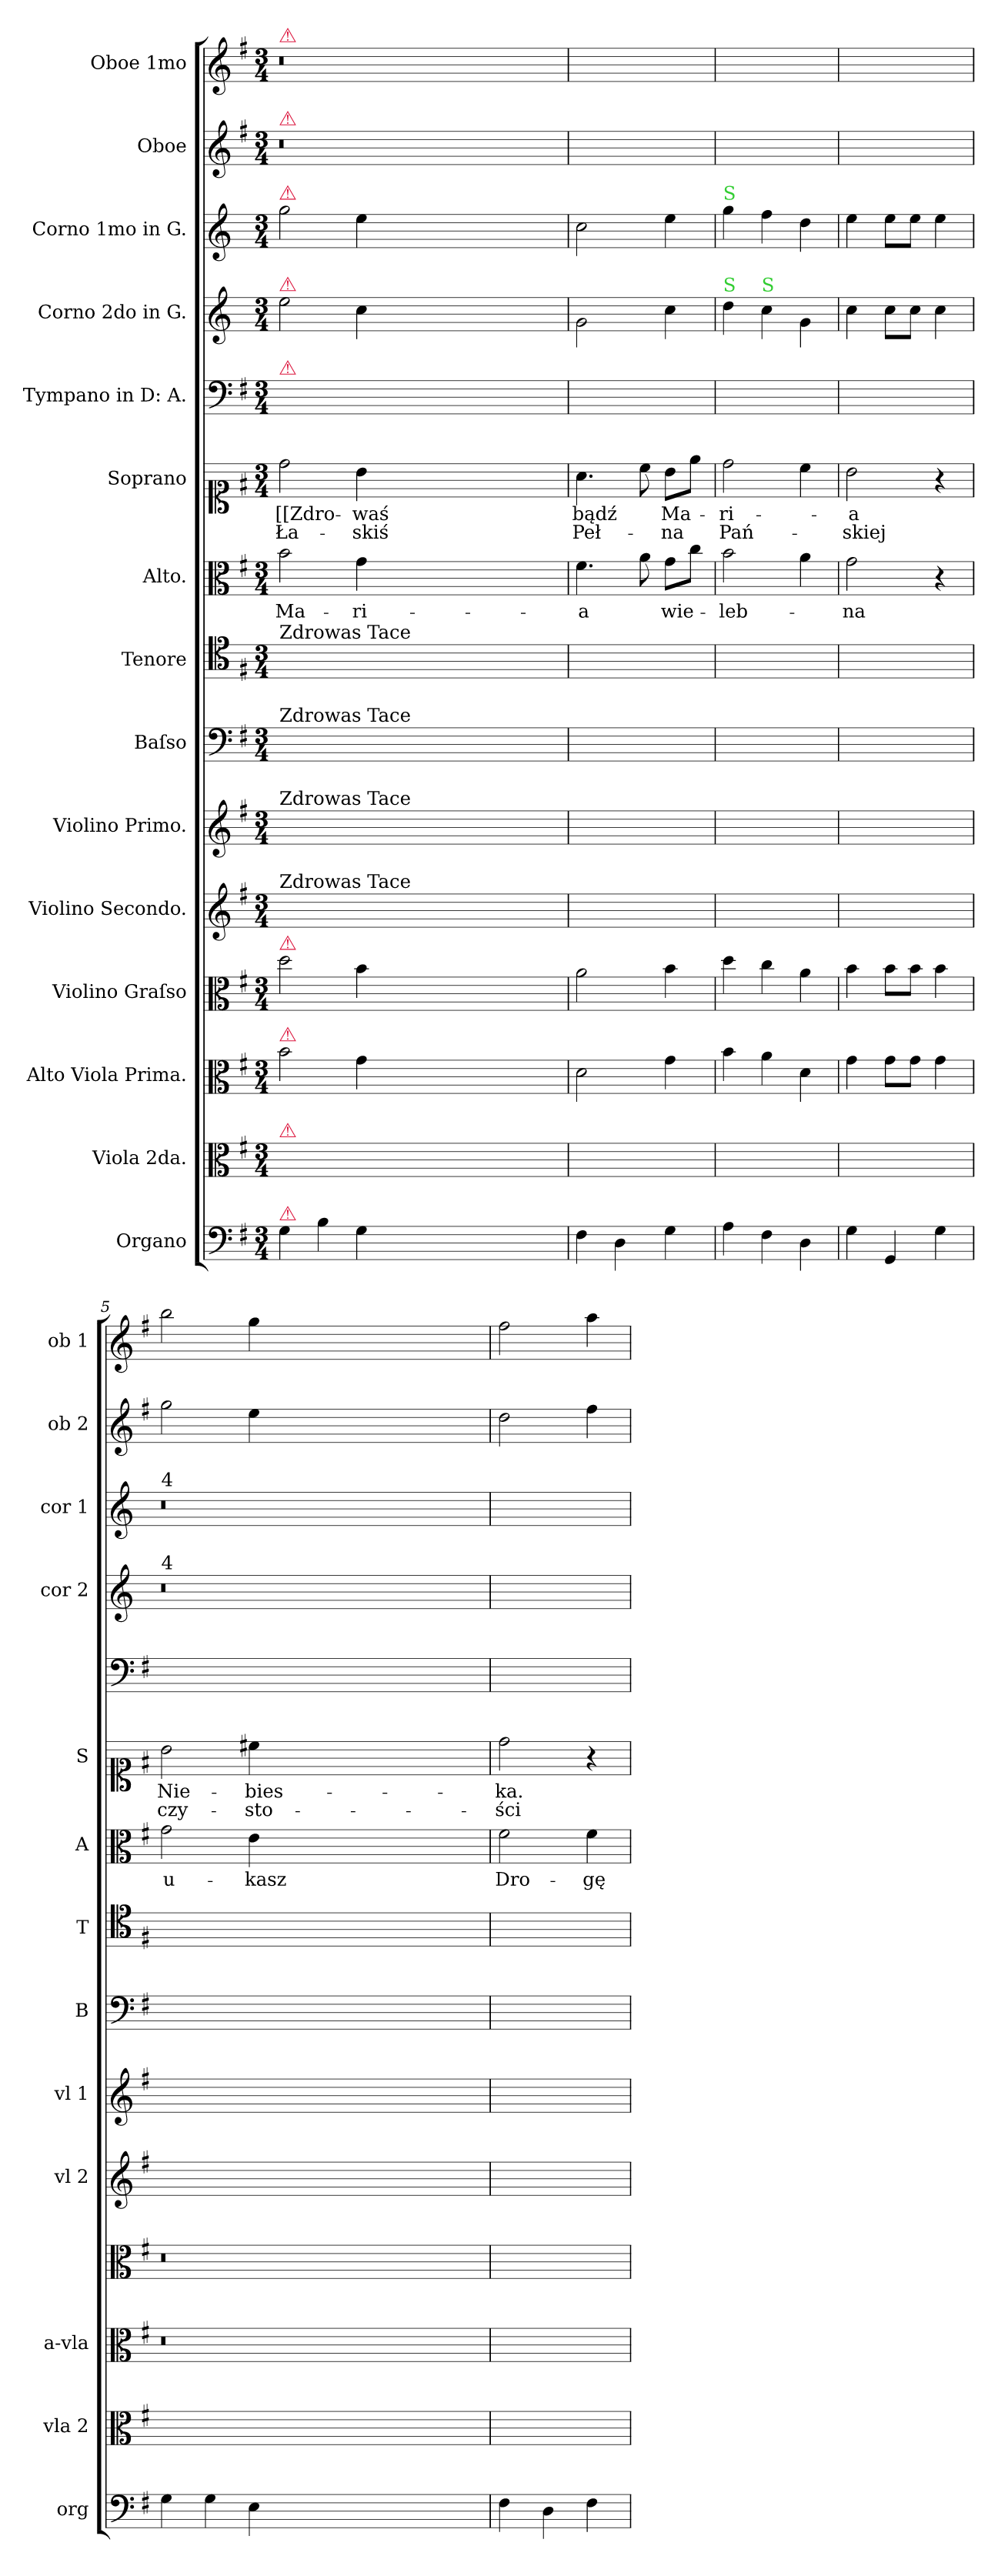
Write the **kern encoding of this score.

**kern	**dynam	**kern	**kern	**kern	**kern	**kern	**kern	**kern	**kern	**text	**kern	**text	**text	**kern	**kern	**kern	**kern	**kern
*part15	*part15	*part14	*part13	*part12	*part11	*part10	*part9	*part8	*part7	*part7	*part6	*part6	*part6	*part5	*part4	*part3	*part2	*part1
*staff15	*staff15	*staff14	*staff13	*staff12	*staff11	*staff10	*staff9	*staff8	*staff7	*staff7	*staff6	*staff6	*staff6	*staff5	*staff4	*staff3	*staff2	*staff1
*I"Organo	*	*I"Viola 2da.	*I"Alto Viola Prima.	*I"Violino Graſso	*I"Violino Secondo.	*I"Violino Primo.	*I"Baſso	*I"Tenore	*I"Alto.	*	*I"Soprano	*	*	*I"Tympano in D: A.	*I"Corno 2do in G.	*I"Corno 1mo in G.	*I"Oboe	*I"Oboe 1mo
*I'org	*	*I'vla 2	*I'a-vla	*	*I'vl 2	*I'vl 1	*I'B	*I'T	*I'A	*	*I'S	*	*	*	*I'cor 2	*I'cor 1	*I'ob 2	*I'ob 1
*clefF4	*	*clefC3	*clefC3	*clefC3	*clefG2	*clefG2	*clefF4	*clefC4	*clefC3	*	*clefC1	*	*	*clefF4	*clefG2	*clefG2	*clefG2	*clefG2
*	*	*	*	*	*	*	*	*	*	*	*	*	*	*	*ITrd3c5	*ITrd3c5	*	*
*k[f#]	*	*k[f#]	*k[f#]	*k[f#]	*k[f#]	*k[f#]	*k[f#]	*k[f#]	*k[f#]	*	*k[f#]	*	*	*k[f#]	*k[f#]	*k[f#]	*k[f#]	*k[f#]
*G:	*	*G:	*G:	*G:	*G:	*G:	*G:	*G:	*G:	*	*G:	*	*	*G:	*G:	*G:	*G:	*G:
*M3/4	*	*M3/4	*M3/4	*M3/4	*M3/4	*M3/4	*M3/4	*M3/4	*M3/4	*	*M3/4	*	*	*M3/4	*M3/4	*M3/4	*M3/4	*M3/4
=1	=1	=1	=1	=1	=1	=1	=1	=1	=1	=1	=1	=1	=1	=1	=1	=1	=1	=1
!	!	!	!	!	!	!	!	!	!	!	!	!	!	!	!	!	!	!LO:TX:a:color=crimson:t=⚠
!	!	!	!	!	!	!	!	!	!	!	!	!	!	!	!	!	!LO:TX:a:color=crimson:t=⚠	!
!	!	!	!	!	!	!	!	!	!	!	!	!	!	!	!	!LO:TX:a:color=crimson:t=⚠	!	!
!	!	!	!	!	!	!	!	!	!	!	!	!	!	!	!LO:TX:a:color=crimson:t=⚠	!	!	!
!	!	!	!	!	!	!	!	!	!	!	!	!	!	!LO:TX:a:color=crimson:t=⚠	!	!	!	!
!	!	!	!	!	!	!	!	!LO:TX:a:t=Zdrowas Tace	!	!	!	!	!	!	!	!	!	!
!	!	!	!	!	!	!	!LO:TX:a:t=Zdrowas Tace	!	!	!	!	!	!	!	!	!	!	!
!	!	!	!	!	!	!LO:TX:a:t=Zdrowas Tace	!	!	!	!	!	!	!	!	!	!	!	!
!	!	!	!	!	!LO:TX:a:t=Zdrowas Tace	!	!	!	!	!	!	!	!	!	!	!	!	!
!	!	!	!	!LO:TX:a:color=crimson:t=⚠	!	!	!	!	!	!	!	!	!	!	!	!	!	!
!	!	!	!LO:TX:a:color=crimson:t=⚠	!	!	!	!	!	!	!	!	!	!	!	!	!	!	!
!	!	!LO:TX:a:color=crimson:t=⚠	!	!	!	!	!	!	!	!	!	!	!	!	!	!	!	!
!LO:TX:a:color=crimson:t=⚠	!	!	!	!	!	!	!	!	!	!	!	!	!	!	!	!	!	!
!	!LO:DY:b	!	!	!	!	!	!	!	!	!	!	!	!	!	!	!	!	!
4G\	p&colon;	2.ryy	2b\	2dd\	2.ryy	2.ryy	2.ryy	2.ryy	2b\	Ma-	2dd\	[[Zdro-	Ła-	2.ryy	2b\	2dd\	0.r	0.r
4B\	.	.	.	.	.	.	.	.	.	.	.	.	.	.	.	.	.	.
4G\	.	.	4g\	4b\	.	.	.	.	4g\	-ri-	4b\	-waś	-skiś	.	4g\	4b\	.	.
0ryy	.	0ryy	0ryy	0ryy	0ryy	0ryy	0ryy	0ryy	0ryy	.	0ryy	.	.	0ryy	0ryy	0ryy	.	.
4ryy	.	4ryy	4ryy	4ryy	4ryy	4ryy	4ryy	4ryy	4ryy	.	4ryy	.	.	4ryy	4ryy	4ryy	.	.
=2	=2	=2	=2	=2	=2	=2	=2	=2	=2	=2	=2	=2	=2	=2	=2	=2	=2	=2
4F#\	.	2.ryy	2d\	2a\	2.ryy	2.ryy	2.ryy	2.ryy	4.f#\	-a	4.a\	bądź	Peł-	2.ryy	2d\	2g\	2.ryy	2.ryy
4D\	.	.	.	.	.	.	.	.	.	.	.	.	.	.	.	.	.	.
.	.	.	.	.	.	.	.	.	8a\	.	8cc\	.	.	.	.	.	.	.
4G\	.	.	4g\	4b\	.	.	.	.	8g\L	wie-	8b\L	Ma-	-na	.	4g\	4b\	.	.
.	.	.	.	.	.	.	.	.	8cc\J	.	8ee\J	.	.	.	.	.	.	.
=3	=3	=3	=3	=3	=3	=3	=3	=3	=3	=3	=3	=3	=3	=3	=3	=3	=3	=3
!	!	!	!	!	!	!	!	!	!	!	!	!	!	!	!	!LO:TX:a:color=limegreen:t=S	!	!
!	!	!	!	!	!	!	!	!	!	!	!	!	!	!	!LO:TX:a:color=limegreen:t=S	!	!	!
4A\	.	2.ryy	4b\	4dd\	2.ryy	2.ryy	2.ryy	2.ryy	2b\	-leb-	2dd\	-ri-	Pań-	2.ryy	4a\	4dd\	2.ryy	2.ryy
!	!	!	!	!	!	!	!	!	!	!	!	!	!	!	!LO:TX:a:color=limegreen:t=S	!	!	!
4F#\	.	.	4a\	4cc\	.	.	.	.	.	.	.	.	.	.	4g\	4cc\	.	.
4D\	.	.	4d\	4a\	.	.	.	.	4a\	.	4cc\	.	.	.	4d\	4a\	.	.
=4	=4	=4	=4	=4	=4	=4	=4	=4	=4	=4	=4	=4	=4	=4	=4	=4	=4	=4
4G\	.	2.ryy	4g\	4b\	2.ryy	2.ryy	2.ryy	2.ryy	2g\	-na	2b\	-a	-skiej	2.ryy	4g\	4b\	2.ryy	2.ryy
4GG/	.	.	8g\L	8b\L	.	.	.	.	.	.	.	.	.	.	8g\L	8b\L	.	.
.	.	.	8g\J	8b\J	.	.	.	.	.	.	.	.	.	.	8g\J	8b\J	.	.
4G\	.	.	4g\	4b\	.	.	.	.	4r	.	4r	.	.	.	4g\	4b\	.	.
=5	=5	=5	=5	=5	=5	=5	=5	=5	=5	=5	=5	=5	=5	=5	=5	=5	=5	=5
!	!	!	!	!	!	!	!	!	!	!	!	!	!	!	!	!LO:TX:a:t=4	!	!
!	!	!	!	!	!	!	!	!	!	!	!	!	!	!	!LO:TX:a:t=4	!	!	!
4G\	.	2.ryy	0.r	0.r	2.ryy	2.ryy	2.ryy	2.ryy	2g\	u-	2b\	Nie-	czy-	2.ryy	0.r	0.r	2gg\	2bb\
4G\	.	.	.	.	.	.	.	.	.	.	.	.	.	.	.	.	.	.
4E\	.	.	.	.	.	.	.	.	4e\	-kasz	4cc#X\	-bies-	-sto-	.	.	.	4ee\	4gg\
0ryy	.	0ryy	.	.	0ryy	0ryy	0ryy	0ryy	0ryy	.	0ryy	.	.	0ryy	.	.	0ryy	0ryy
4ryy	.	4ryy	.	.	4ryy	4ryy	4ryy	4ryy	4ryy	.	4ryy	.	.	4ryy	.	.	4ryy	4ryy
=6	=6	=6	=6	=6	=6	=6	=6	=6	=6	=6	=6	=6	=6	=6	=6	=6	=6	=6
4F#\	.	2.ryy	2.ryy	2.ryy	2.ryy	2.ryy	2.ryy	2.ryy	2f#\	Dro-	2dd\	-ka.	-ści	2.ryy	2.ryy	2.ryy	2dd\	2ff#\
4D\	.	.	.	.	.	.	.	.	.	.	.	.	.	.	.	.	.	.
4F#\	.	.	.	.	.	.	.	.	4f#\	-gę	4r	.	.	.	.	.	4ff#\	4aa\
=	=	=	=	=	=	=	=	=	=	=	=	=	=	=	=	=	=	=
*-	*-	*-	*-	*-	*-	*-	*-	*-	*-	*-	*-	*-	*-	*-	*-	*-	*-	*-
